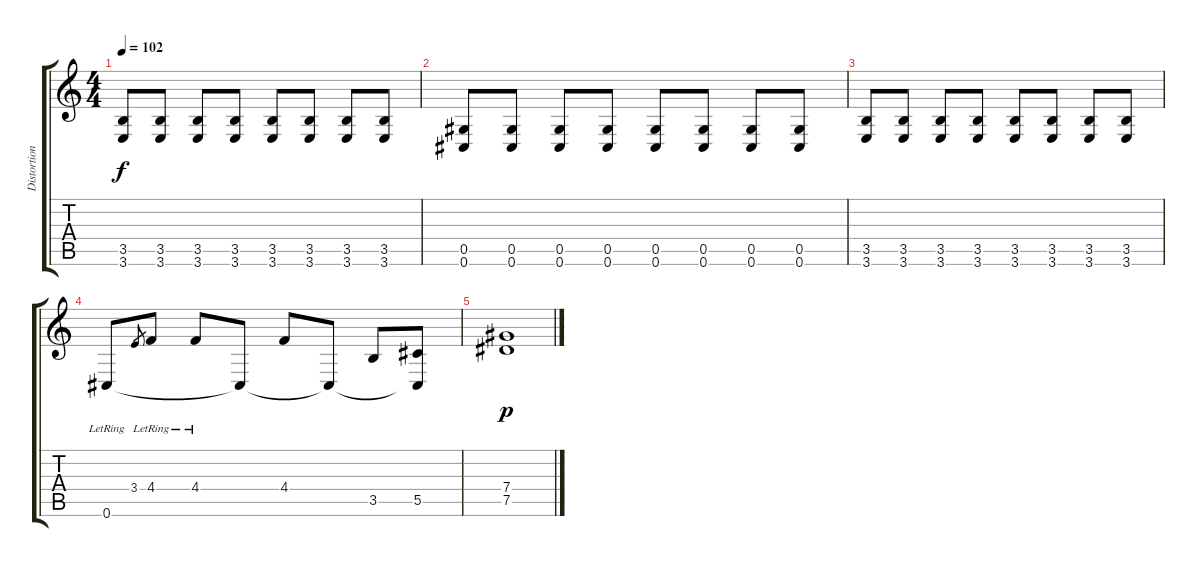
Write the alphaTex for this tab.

\track ("Distortion" "Distortion") {instrument overdrivenguitar}
\staff {score tabs}
\tuning (Eb4 Bb3 Gb3 Db3 Ab2 Db2) {hide}
\ts (4 4)
\tempo 102
\clef g2
\ks c
(3.5 3.6).8{dy f} (3.5 3.6).8 (3.5 3.6).8 (3.5 3.6).8 (3.5 3.6).8 (3.5 3.6).8 (3.5 3.6).8 (3.5 3.6).8 |
(0.5 0.6).8 (0.5 0.6).8 (0.5 0.6).8 (0.5 0.6).8 (0.5 0.6).8 (0.5 0.6).8 (0.5 0.6).8 (0.5 0.6).8 |
(3.5 3.6).8 (3.5 3.6).8 (3.5 3.6).8 (3.5 3.6).8 (3.5 3.6).8 (3.5 3.6).8 (3.5 3.6).8 (3.5 3.6).8 |
0.6{lr}.8 3.4.8{gr} 4.4{lr}.8 4.4{lr}.8 0.6{t}.8 4.4.8 0.6{t}.8 3.5.8 (5.5 0.6{t}).8 |
(7.4 7.5).1{dy p}
